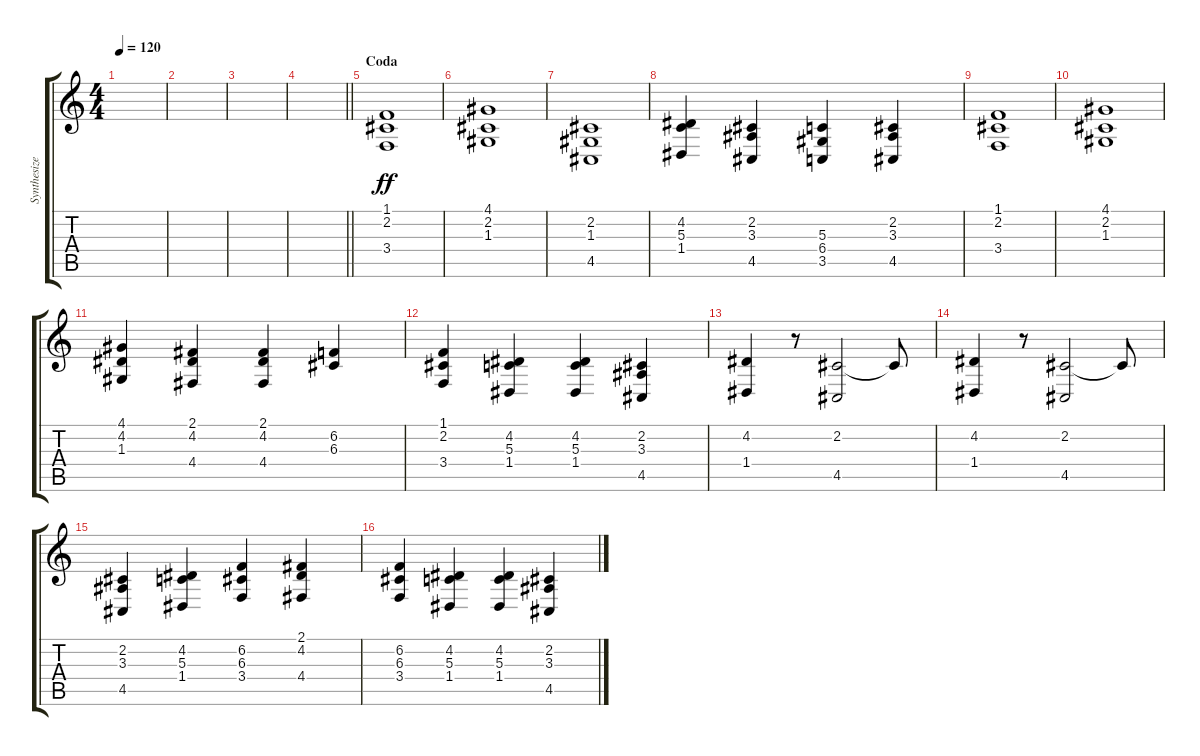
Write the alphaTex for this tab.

\track ("Synthesizer" "Synthesize") {instrument stringensemble2}
\staff {score tabs}
\tuning (E4 B3 G3 D3 A2 E2) {hide}
\ts (4 4)
\tempo 120
\clef g2
\ks c
|
|
|
\barLineRight lightlight
|
\section ("" "Coda")
(1.1 2.2 3.4).1{dy ff} |
(4.1 2.2 1.3).1 |
(2.2 1.3 4.5).1 |
(4.2 5.3 1.4).4 (2.2 3.3 4.5).4 (5.3 6.4 3.5).4 (2.2 3.3 4.5).4 |
(1.1 2.2 3.4).1 |
(4.1 2.2 1.3).1 |
(4.1 4.2 1.3).4 (2.1 4.2 4.4).4 (2.1 4.2 4.4).4 (6.2 6.3).4 |
(1.1 2.2 3.4).4 (4.2 5.3 1.4).4 (4.2 5.3 1.4).4 (2.2 3.3 4.5).4 |
(4.2 1.4).4 r.8 (2.2 4.5).2 2.2{t}.8 |
(4.2 1.4).4 r.8 (2.2 4.5).2 2.2{t}.8 |
(2.2 3.3 4.5).4 (4.2 5.3 1.4).4 (6.2 6.3 3.4).4 (2.1 4.2 4.4).4 |
(6.2 6.3 3.4).4 (4.2 5.3 1.4).4 (4.2 5.3 1.4).4 (2.2 3.3 4.5).4
